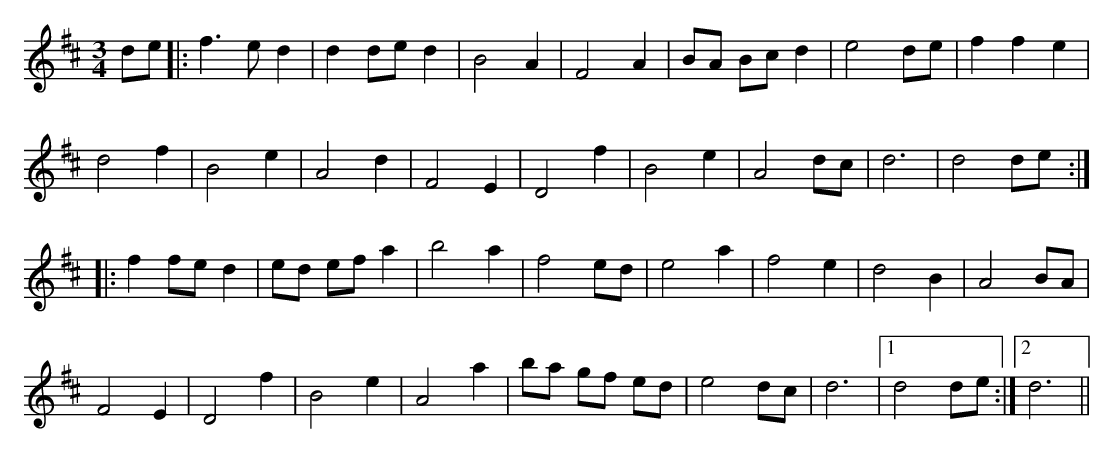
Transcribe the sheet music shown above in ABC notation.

X:1
M:3/4
K:D
de|:f3e d2|d2 de d2|B4 A2|F4 A2|BA Bc d2|e4 de|f2 f2 e2|
d4 f2|B4 e2|A4 d2|F4 E2|D4 f2|B4 e2|A4 dc|d6|d4 de:|
|:f2 fe d2|ed ef a2|b4 a2|f4 ed|e4 a2|f4 e2|d4 B2|A4 BA|
F4 E2|D4 f2|B4 e2|A4 a2|ba gf ed|e4 dc|d6|1 d4 de:|2 d6||
